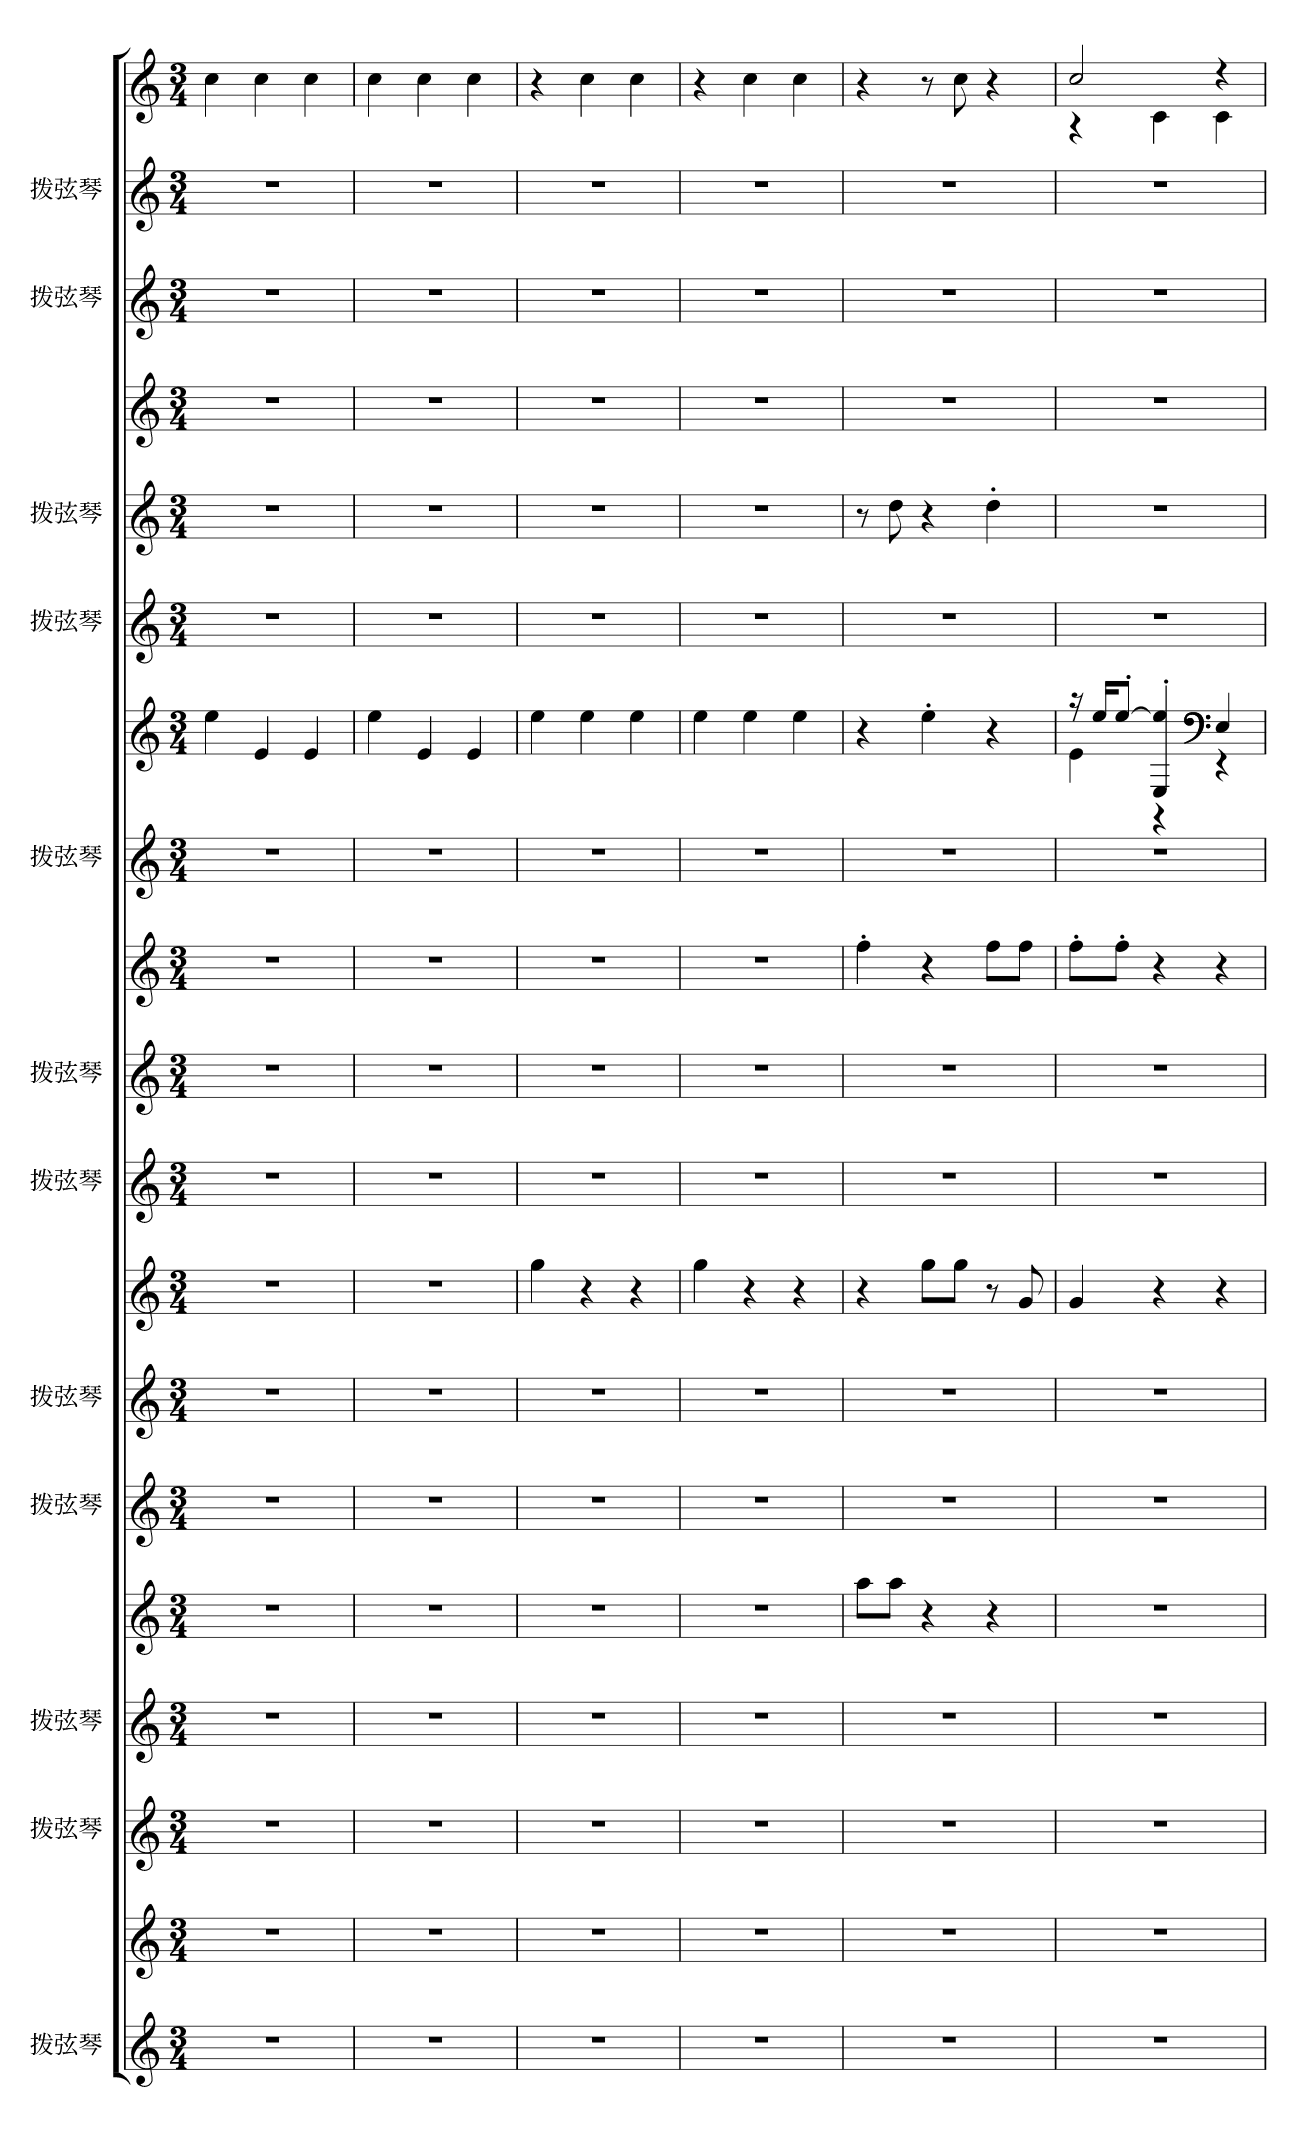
**kern	**kern	**kern	**kern	**kern	**kern	**kern	**kern	**kern	**kern	**kern	**kern	**kern	**kern	**kern	**kern	**kern	**kern	**kern
*part12	*part12	*part11	*part10	*part10	*part9	*part8	*part8	*part7	*part6	*part6	*part5	*part5	*part4	*part3	*part3	*part2	*part1	*part1
*staff19	*staff18	*staff17	*staff16	*staff15	*staff14	*staff13	*staff12	*staff11	*staff10	*staff9	*staff8	*staff7	*staff6	*staff5	*staff4	*staff3	*staff2	*staff1
*I"拨弦琴	*	*I"拨弦琴	*I"拨弦琴	*	*I"拨弦琴	*I"拨弦琴	*	*I"拨弦琴	*I"拨弦琴	*	*I"拨弦琴	*	*I"拨弦琴	*I"拨弦琴	*	*I"拨弦琴	*I"拨弦琴	*
*clefG2	*clefG2	*clefG2	*clefG2	*clefG2	*clefG2	*clefG2	*clefG2	*clefG2	*clefG2	*clefG2	*clefG2	*clefG2	*clefG2	*clefG2	*clefG2	*clefG2	*clefG2	*clefG2
*k[]	*k[]	*k[]	*k[]	*k[]	*k[]	*k[]	*k[]	*k[]	*k[]	*k[]	*k[]	*k[]	*k[]	*k[]	*k[]	*k[]	*k[]	*k[]
*M3/4	*M3/4	*M3/4	*M3/4	*M3/4	*M3/4	*M3/4	*M3/4	*M3/4	*M3/4	*M3/4	*M3/4	*M3/4	*M3/4	*M3/4	*M3/4	*M3/4	*M3/4	*M3/4
*MM159	*MM159	*MM159	*MM159	*MM159	*MM159	*MM159	*MM159	*MM159	*MM159	*MM159	*MM159	*MM159	*MM159	*MM159	*MM159	*MM159	*MM159	*MM159
=1	=1	=1	=1	=1	=1	=1	=1	=1	=1	=1	=1	=1	=1	=1	=1	=1	=1	=1
2.r	2.r	2.r	2.r	2.r	2.r	2.r	2.r	2.r	2.r	2.r	2.r	4ee\	2.r	2.r	2.r	2.r	2.r	4cc\
.	.	.	.	.	.	.	.	.	.	.	.	4e/	.	.	.	.	.	4cc\
.	.	.	.	.	.	.	.	.	.	.	.	4e/	.	.	.	.	.	4cc\
=2	=2	=2	=2	=2	=2	=2	=2	=2	=2	=2	=2	=2	=2	=2	=2	=2	=2	=2
2.r	2.r	2.r	2.r	2.r	2.r	2.r	2.r	2.r	2.r	2.r	2.r	4ee\	2.r	2.r	2.r	2.r	2.r	4cc\
.	.	.	.	.	.	.	.	.	.	.	.	4e/	.	.	.	.	.	4cc\
.	.	.	.	.	.	.	.	.	.	.	.	4e/	.	.	.	.	.	4cc\
=3	=3	=3	=3	=3	=3	=3	=3	=3	=3	=3	=3	=3	=3	=3	=3	=3	=3	=3
2.r	2.r	2.r	2.r	2.r	2.r	2.r	4gg\	2.r	2.r	2.r	2.r	4ee\	2.r	2.r	2.r	2.r	2.r	4r
.	.	.	.	.	.	.	4r	.	.	.	.	4ee\	.	.	.	.	.	4cc\
.	.	.	.	.	.	.	4r	.	.	.	.	4ee\	.	.	.	.	.	4cc\
=4	=4	=4	=4	=4	=4	=4	=4	=4	=4	=4	=4	=4	=4	=4	=4	=4	=4	=4
2.r	2.r	2.r	2.r	2.r	2.r	2.r	4gg\	2.r	2.r	2.r	2.r	4ee\	2.r	2.r	2.r	2.r	2.r	4r
.	.	.	.	.	.	.	4r	.	.	.	.	4ee\	.	.	.	.	.	4cc\
.	.	.	.	.	.	.	4r	.	.	.	.	4ee\	.	.	.	.	.	4cc\
=5	=5	=5	=5	=5	=5	=5	=5	=5	=5	=5	=5	=5	=5	=5	=5	=5	=5	=5
2.r	2.r	2.r	2.r	8aa\L	2.r	2.r	4r	2.r	2.r	4ff'\	2.r	4r	2.r	8r	2.r	2.r	2.r	4r
.	.	.	.	8aa\J	.	.	.	.	.	.	.	.	.	8dd\	.	.	.	.
.	.	.	.	4r	.	.	8gg\L	.	.	4r	.	4ee'\	.	4r	.	.	.	8r
.	.	.	.	.	.	.	8gg\J	.	.	.	.	.	.	.	.	.	.	8cc\
.	.	.	.	4r	.	.	8r	.	.	8ff\L	.	4r	.	4dd'\	.	.	.	4r
.	.	.	.	.	.	.	8g/	.	.	8ff\J	.	.	.	.	.	.	.	.
=6	=6	=6	=6	=6	=6	=6	=6	=6	=6	=6	=6	=6	=6	=6	=6	=6	=6	=6
*	*	*	*	*	*	*	*	*	*	*	*	*^	*	*	*	*	*	*^
2.r	2.r	2.r	2.r	2.r	2.r	2.r	4g/	2.r	2.r	8ff'\L	2.r	16r	4e\	2.r	2.r	2.r	2.r	2.r	2cc/	4r
.	.	.	.	.	.	.	.	.	.	.	.	16ee/KL	.	.	.	.	.	.	.	.
.	.	.	.	.	.	.	.	.	.	8ff'\J	.	[8ee'/J	.	.	.	.	.	.	.	.
.	.	.	.	.	.	.	4r	.	.	4r	.	4E/' 4ee/]'	4r	.	.	.	.	.	.	4c\
*	*	*	*	*	*	*	*	*	*	*	*	*clefF4	*	*	*	*	*	*	*	*
.	.	.	.	.	.	.	4r	.	.	4r	.	4E/	4r	.	.	.	.	.	4r	4c\
*	*	*	*	*	*	*	*	*	*	*	*	*v	*v	*	*	*	*	*	*v	*v
=	=	=	=	=	=	=	=	=	=	=	=	=	=	=	=	=	=	=
*-	*-	*-	*-	*-	*-	*-	*-	*-	*-	*-	*-	*-	*-	*-	*-	*-	*-	*-
